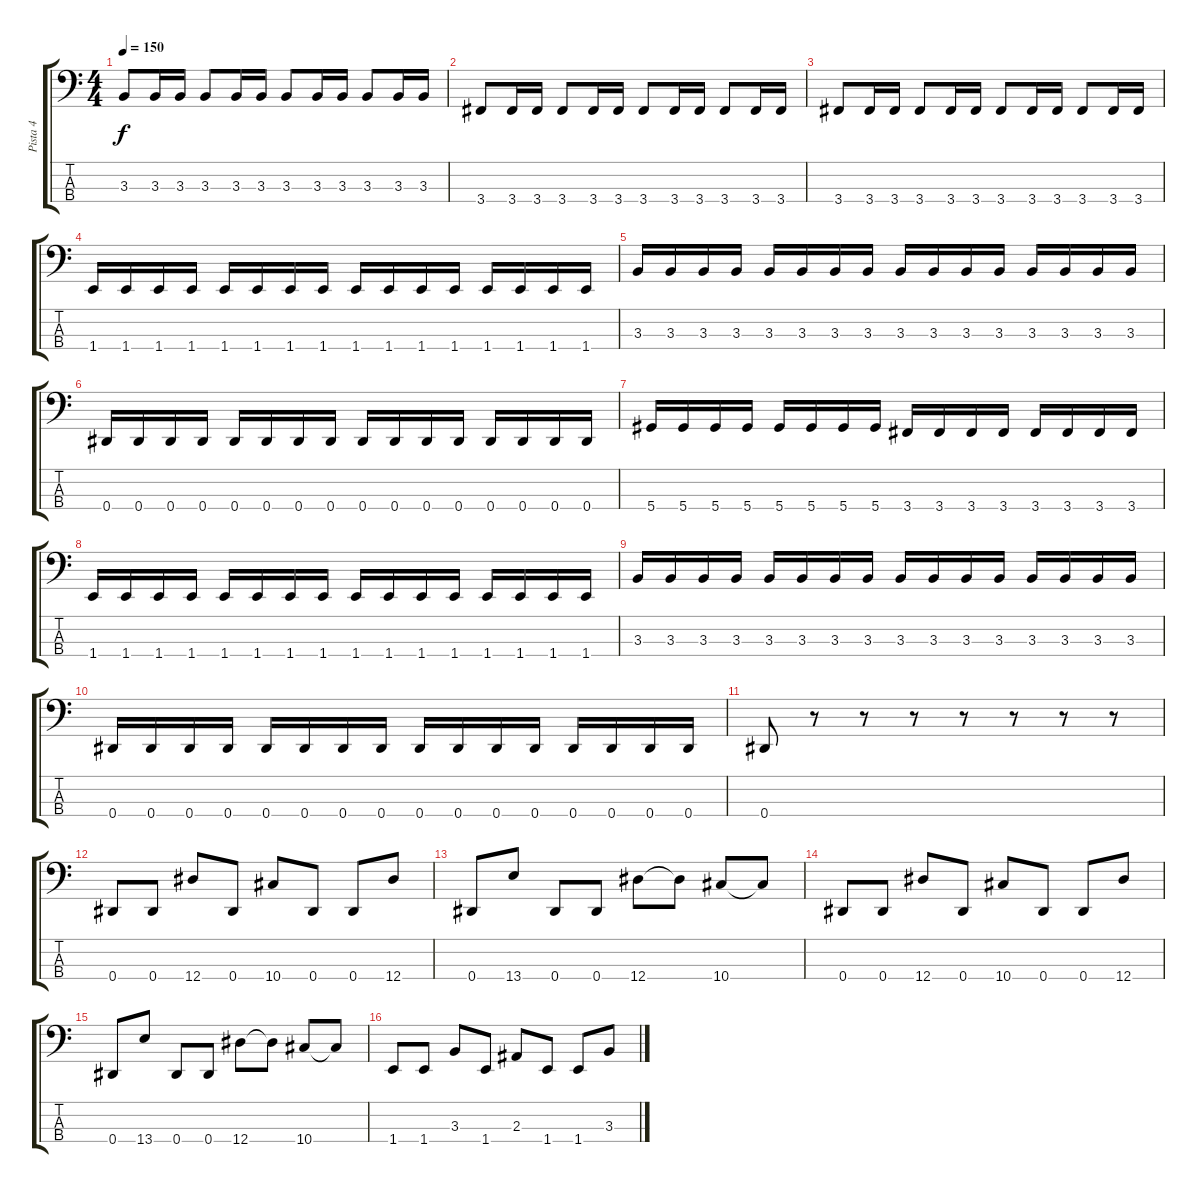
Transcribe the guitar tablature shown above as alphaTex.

\track ("Pista 4" "Pista 4") {instrument electricbassfinger}
\staff {score tabs}
\tuning (Gb2 Db2 Ab1 Eb1) {hide}
\ts (4 4)
\tempo 150
\clef f4
\ks c
3.3.8{dy f} 3.3.16 3.3.16 3.3.8 3.3.16 3.3.16 3.3.8 3.3.16 3.3.16 3.3.8 3.3.16 3.3.16 |
3.4.8 3.4.16 3.4.16 3.4.8 3.4.16 3.4.16 3.4.8 3.4.16 3.4.16 3.4.8 3.4.16 3.4.16 |
3.4.8 3.4.16 3.4.16 3.4.8 3.4.16 3.4.16 3.4.8 3.4.16 3.4.16 3.4.8 3.4.16 3.4.16 |
1.4.16 1.4.16 1.4.16 1.4.16 1.4.16 1.4.16 1.4.16 1.4.16 1.4.16 1.4.16 1.4.16 1.4.16 1.4.16 1.4.16 1.4.16 1.4.16 |
3.3.16 3.3.16 3.3.16 3.3.16 3.3.16 3.3.16 3.3.16 3.3.16 3.3.16 3.3.16 3.3.16 3.3.16 3.3.16 3.3.16 3.3.16 3.3.16 |
0.4.16 0.4.16 0.4.16 0.4.16 0.4.16 0.4.16 0.4.16 0.4.16 0.4.16 0.4.16 0.4.16 0.4.16 0.4.16 0.4.16 0.4.16 0.4.16 |
5.4.16 5.4.16 5.4.16 5.4.16 5.4.16 5.4.16 5.4.16 5.4.16 3.4.16 3.4.16 3.4.16 3.4.16 3.4.16 3.4.16 3.4.16 3.4.16 |
1.4.16 1.4.16 1.4.16 1.4.16 1.4.16 1.4.16 1.4.16 1.4.16 1.4.16 1.4.16 1.4.16 1.4.16 1.4.16 1.4.16 1.4.16 1.4.16 |
3.3.16 3.3.16 3.3.16 3.3.16 3.3.16 3.3.16 3.3.16 3.3.16 3.3.16 3.3.16 3.3.16 3.3.16 3.3.16 3.3.16 3.3.16 3.3.16 |
0.4.16 0.4.16 0.4.16 0.4.16 0.4.16 0.4.16 0.4.16 0.4.16 0.4.16 0.4.16 0.4.16 0.4.16 0.4.16 0.4.16 0.4.16 0.4.16 |
0.4.8 r.8 r.8 r.8 r.8 r.8 r.8 r.8 |
0.4.8 0.4.8 12.4.8 0.4.8 10.4.8 0.4.8 0.4.8 12.4.8 |
0.4.8 13.4.8 0.4.8 0.4.8 12.4.8 12.4{t}.8 10.4.8 10.4{t}.8 |
0.4.8 0.4.8 12.4.8 0.4.8 10.4.8 0.4.8 0.4.8 12.4.8 |
0.4.8 13.4.8 0.4.8 0.4.8 12.4.8 12.4{t}.8 10.4.8 10.4{t}.8 |
1.4.8 1.4.8 3.3.8 1.4.8 2.3.8 1.4.8 1.4.8 3.3.8
